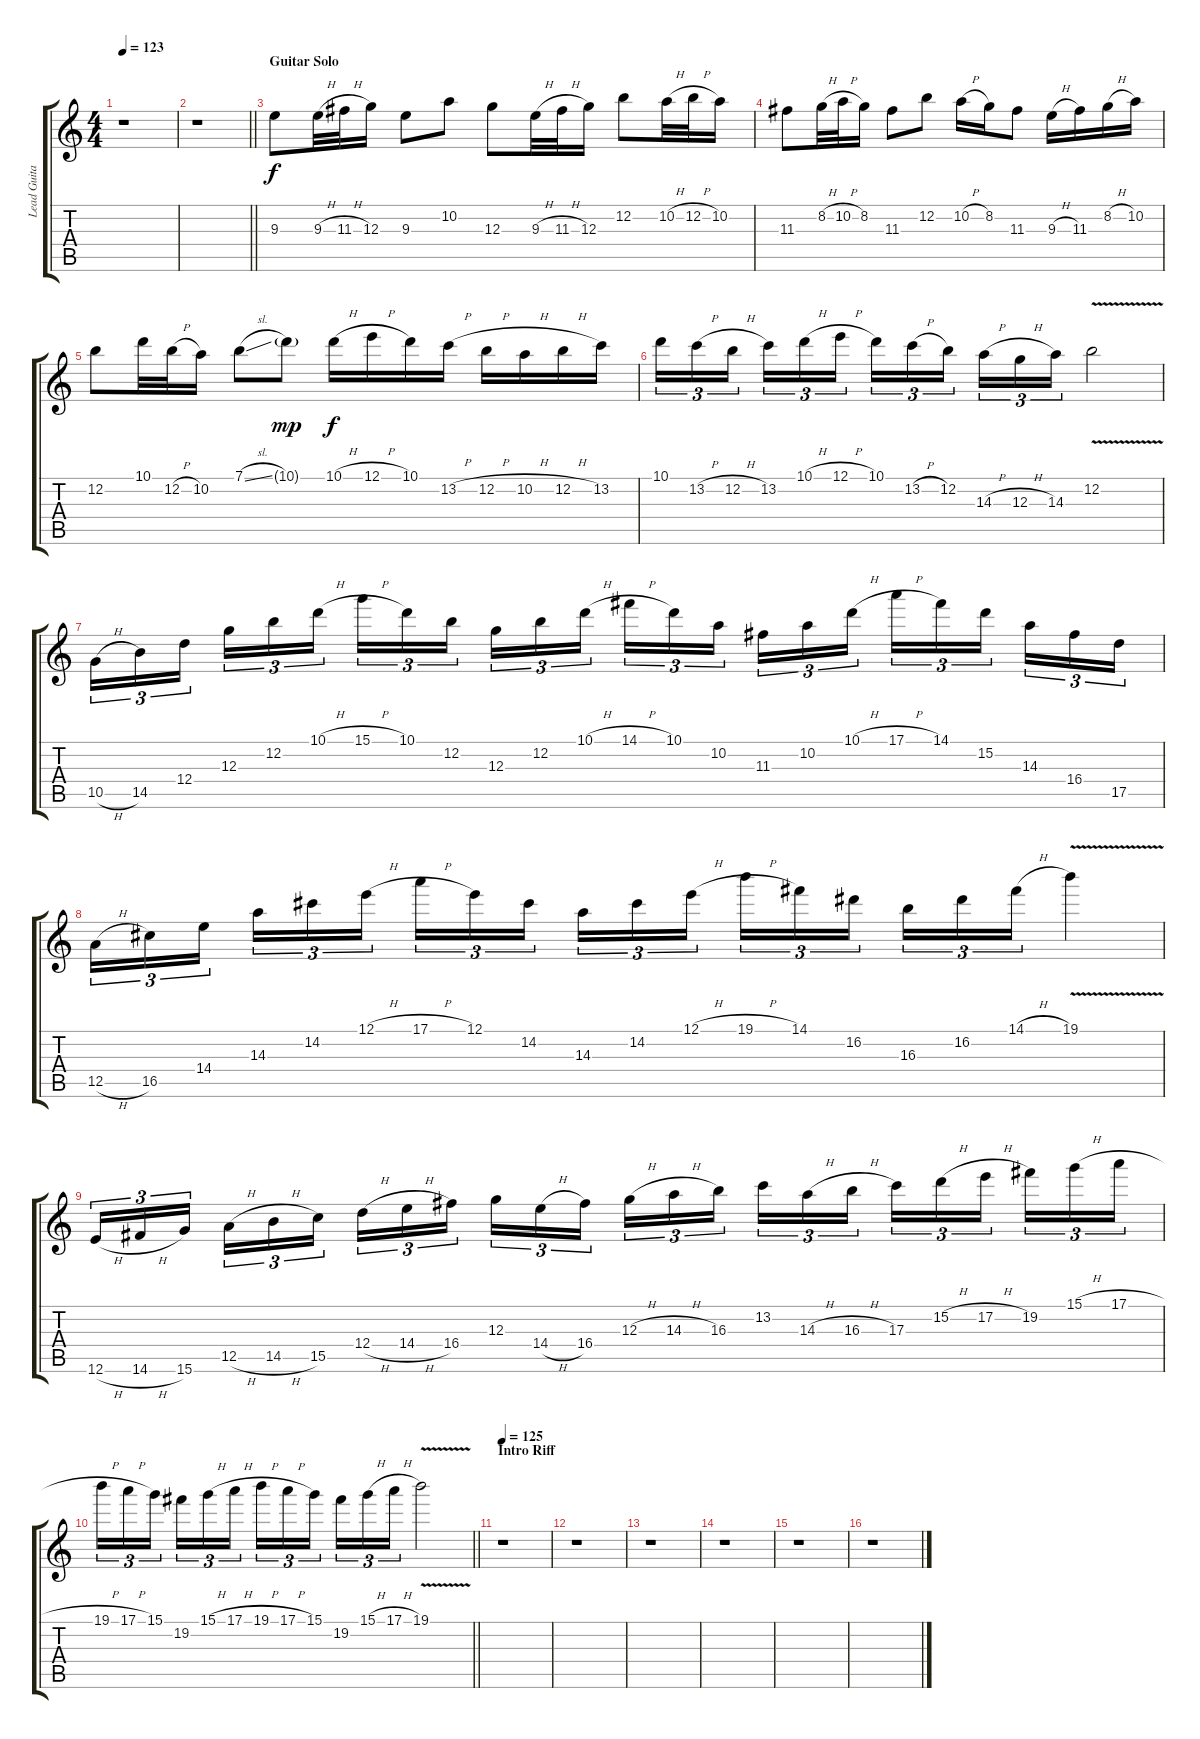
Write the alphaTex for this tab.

\track ("Lead Guitar I" "Lead Guita") {instrument distortionguitar}
\staff {score tabs}
\tuning (E4 B3 G3 D3 A2 E2) {hide}
\ts (4 4)
\tempo 123
\clef g2
\ks c
r.1{dy f} |
\barLineRight lightlight
r.1 |
\section ("" "Guitar Solo")
9.3.8{volume 16 balance 4 instrument distortionguitar} 9.3{h}.32 11.3{h}.32 12.3.16 9.3.8 10.2.8 12.3.8 9.3{h}.32 11.3{h}.32 12.3.16 12.2.8 10.2{h}.32 12.2{h}.32 10.2.16 |
11.3.8 8.2{h}.32 10.2{h}.32 8.2.16 11.3.8 12.2.8 10.2{h}.16 8.2.16 11.3.8 9.3{h}.16 11.3.16 8.2{h}.16 10.2.16 |
12.2.8 10.1.32 12.2{h}.32 10.2.16 7.1{sl}.8 10.1{g}.8{dy mp} 10.1{h}.16{dy f} 12.1{h}.16 10.1.16 13.2{h}.16 12.2{h}.16 10.2{h}.16 12.2{h}.16 13.2.16 |
10.1.16{tu (3 2)} 13.2{h}.16{tu (3 2)} 12.2{h}.16{tu (3 2) beam splitsecondary} 13.2.16{tu (3 2)} 10.1{h}.16{tu (3 2)} 12.1{h}.16{tu (3 2)} 10.1.16{tu (3 2)} 13.2{h}.16{tu (3 2)} 12.2.16{tu (3 2) beam splitsecondary} 14.3{h}.16{tu (3 2)} 12.3{h}.16{tu (3 2)} 14.3.16{tu (3 2)} 12.2{v}.2 |
10.5{h}.16{tu (3 2)} 14.5.16{tu (3 2)} 12.4.16{tu (3 2) beam splitsecondary} 12.3.16{tu (3 2)} 12.2.16{tu (3 2)} 10.1{h}.16{tu (3 2)} 15.1{h}.16{tu (3 2)} 10.1.16{tu (3 2)} 12.2.16{tu (3 2) beam splitsecondary} 12.3.16{tu (3 2)} 12.2.16{tu (3 2)} 10.1{h}.16{tu (3 2)} 14.1{h}.16{tu (3 2)} 10.1.16{tu (3 2)} 10.2.16{tu (3 2) beam splitsecondary} 11.3.16{tu (3 2)} 10.2.16{tu (3 2)} 10.1{h}.16{tu (3 2)} 17.1{h}.16{tu (3 2)} 14.1.16{tu (3 2)} 15.2.16{tu (3 2) beam splitsecondary} 14.3.16{tu (3 2)} 16.4.16{tu (3 2)} 17.5.16{tu (3 2)} |
12.5{h}.16{tu (3 2)} 16.5.16{tu (3 2)} 14.4.16{tu (3 2) beam splitsecondary} 14.3.16{tu (3 2)} 14.2.16{tu (3 2)} 12.1{h}.16{tu (3 2)} 17.1{h}.16{tu (3 2)} 12.1.16{tu (3 2)} 14.2.16{tu (3 2) beam splitsecondary} 14.3.16{tu (3 2)} 14.2.16{tu (3 2)} 12.1{h}.16{tu (3 2)} 19.1{h}.16{tu (3 2)} 14.1.16{tu (3 2)} 16.2.16{tu (3 2) beam splitsecondary} 16.3.16{tu (3 2)} 16.2.16{tu (3 2)} 14.1{h}.16{tu (3 2)} 19.1{v}.4 |
12.6{h}.16{tu (3 2)} 14.6{h}.16{tu (3 2)} 15.6.16{tu (3 2) beam splitsecondary} 12.5{h}.16{tu (3 2)} 14.5{h}.16{tu (3 2)} 15.5.16{tu (3 2)} 12.4{h}.16{tu (3 2)} 14.4{h}.16{tu (3 2)} 16.4.16{tu (3 2) beam splitsecondary} 12.3.16{tu (3 2)} 14.4{h}.16{tu (3 2)} 16.4.16{tu (3 2)} 12.3{h}.16{tu (3 2)} 14.3{h}.16{tu (3 2)} 16.3.16{tu (3 2) beam splitsecondary} 13.2.16{tu (3 2)} 14.3{h}.16{tu (3 2)} 16.3{h}.16{tu (3 2)} 17.3.16{tu (3 2)} 15.2{h}.16{tu (3 2)} 17.2{h}.16{tu (3 2) beam splitsecondary} 19.2.16{tu (3 2)} 15.1{h}.16{tu (3 2)} 17.1{h}.16{tu (3 2)} |
\barLineRight lightlight
19.1{h}.16{tu (3 2)} 17.1{h}.16{tu (3 2)} 15.1.16{tu (3 2) beam splitsecondary} 19.2.16{tu (3 2)} 15.1{h}.16{tu (3 2)} 17.1{h}.16{tu (3 2)} 19.1{h}.16{tu (3 2)} 17.1{h}.16{tu (3 2)} 15.1.16{tu (3 2) beam splitsecondary} 19.2.16{tu (3 2)} 15.1{h}.16{tu (3 2)} 17.1{h}.16{tu (3 2)} 19.1{v}.2 |
\section ("" "Intro Riff")
\tempo 125
r.1 |
r.1 |
r.1 |
r.1 |
r.1 |
r.1
